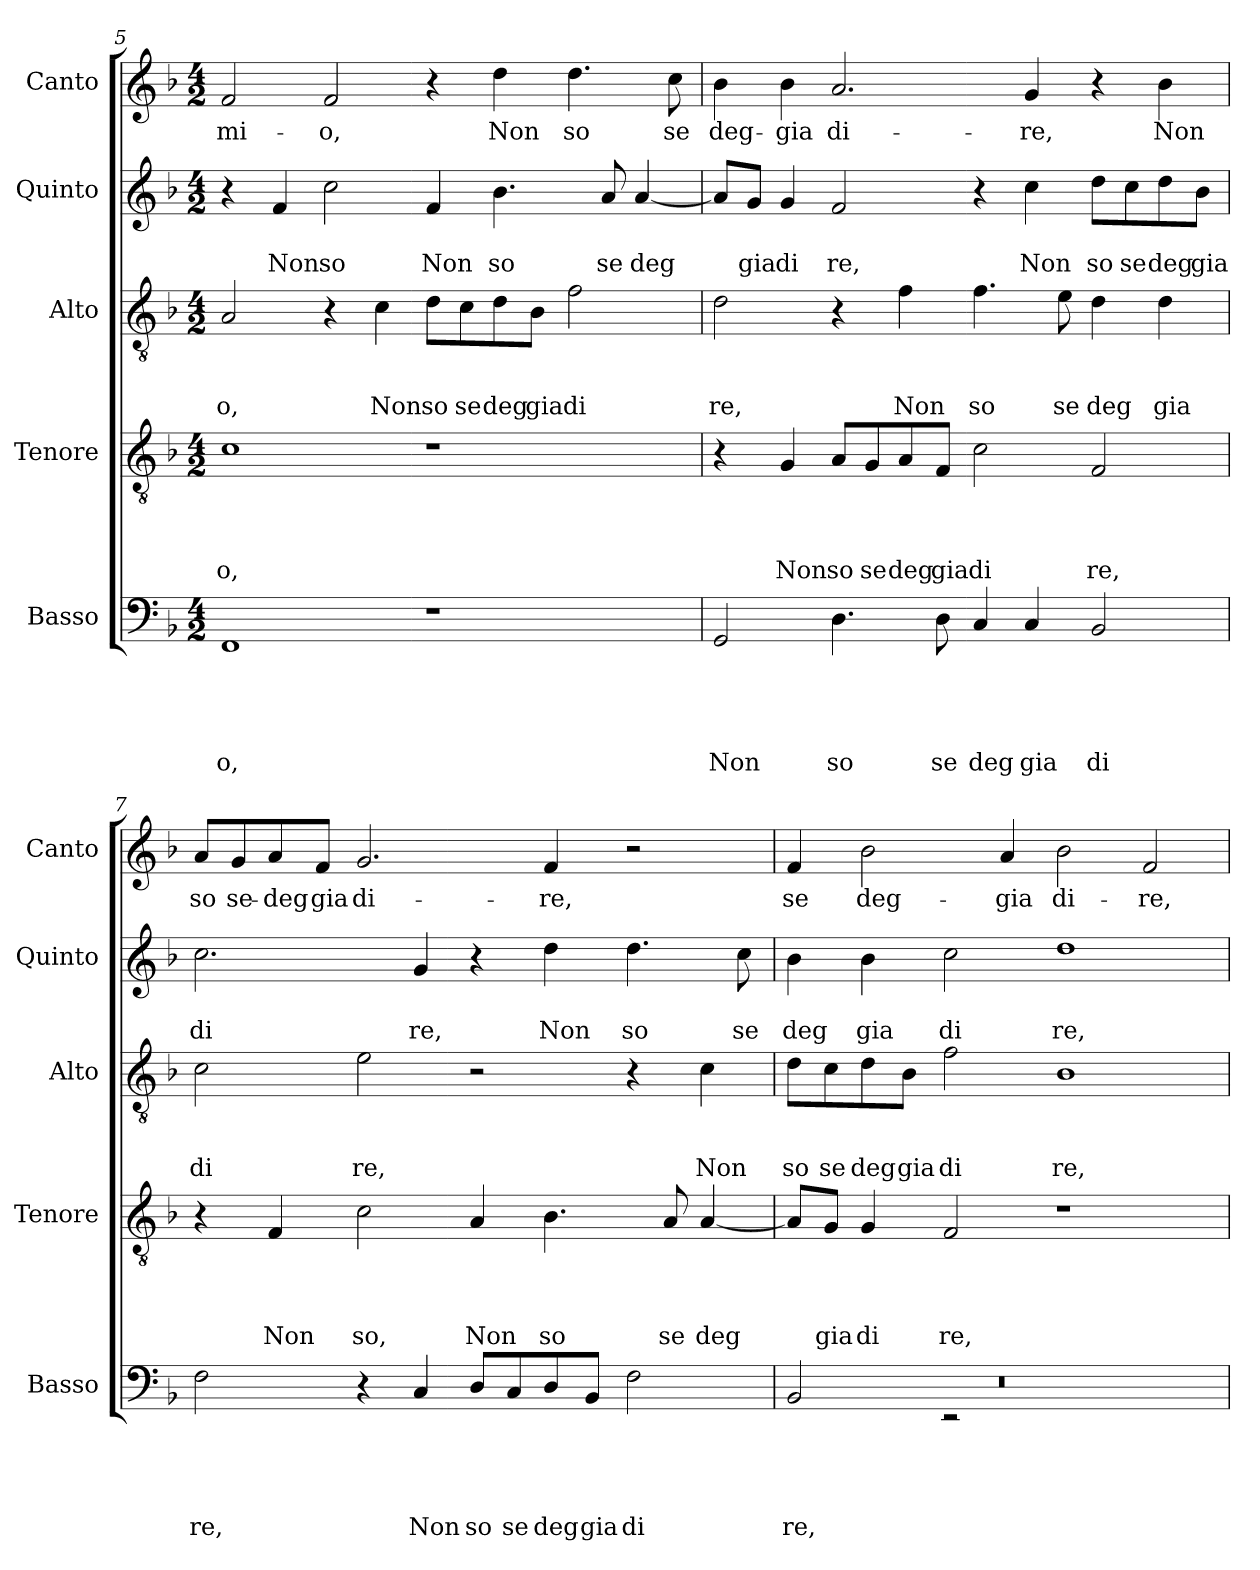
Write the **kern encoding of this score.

**kern	**text	**text	**text	**text	**text	**kern	**text	**text	**text	**text	**kern	**text	**text	**text	**kern	**text	**text	**kern	**text
*part5	*part5	*part5	*part5	*part5	*part5	*part4	*part4	*part4	*part4	*part4	*part3	*part3	*part3	*part3	*part2	*part2	*part2	*part1	*part1
*staff5	*staff5	*staff5	*staff5	*staff5	*staff5	*staff4	*staff4	*staff4	*staff4	*staff4	*staff3	*staff3	*staff3	*staff3	*staff2	*staff2	*staff2	*staff1	*staff1
*I"Basso	*	*	*	*	*	*I"Tenore	*	*	*	*	*I"Alto	*	*	*	*I"Quinto	*	*	*I"Canto	*
*I'Basso	*	*	*	*	*	*I'Tenore	*	*	*	*	*I'Alto	*	*	*	*I'Quinto	*	*	*I'Canto	*
*clefF4	*	*	*	*	*	*clefGv2	*	*	*	*	*clefGv2	*	*	*	*clefG2	*	*	*clefG2	*
*k[b-]	*	*	*	*	*	*k[b-]	*	*	*	*	*k[b-]	*	*	*	*k[b-]	*	*	*k[b-]	*
*F:	*	*	*	*	*	*F:	*	*	*	*	*F:	*	*	*	*F:	*	*	*F:	*
*M4/2	*	*	*	*	*	*M4/2	*	*	*	*	*M4/2	*	*	*	*M4/2	*	*	*M4/2	*
=5	=5	=5	=5	=5	=5	=5	=5	=5	=5	=5	=5	=5	=5	=5	=5	=5	=5	=5	=5
!	!	!	!	!	!LO:LY:b	!	!	!	!	!LO:LY:b	!	!	!	!LO:LY:b	!	!	!	!	!LO:LY:b
1FF	.	.	.	.	o,	1c	.	.	.	o,	2A/	.	.	o,	4r	.	.	2f</	mi-
!	!	!	!	!	!	!	!	!	!	!	!	!	!	!	!	!	!LO:LY:b	!	!
.	.	.	.	.	.	.	.	.	.	.	.	.	.	.	4f/	.	Non	.	.
!	!	!	!	!	!	!	!	!	!	!	!	!	!	!	!	!	!LO:LY:b	!	!LO:LY:b
.	.	.	.	.	.	.	.	.	.	.	4r	.	.	.	2cc\	.	so	2f/	-o,
!	!	!	!	!	!	!	!	!	!	!	!	!	!	!LO:LY:b	!	!	!	!	!
.	.	.	.	.	.	.	.	.	.	.	4c\	.	.	Non	.	.	.	.	.
!	!	!	!	!	!	!	!	!	!	!	!	!	!	!LO:LY:b	!	!	!LO:LY:b	!	!
1r	.	.	.	.	.	1r	.	.	.	.	8d\L	.	.	so	4f/	.	Non	4r	.
!	!	!	!	!	!	!	!	!	!	!	!	!	!	!LO:LY:b	!	!	!	!	!
.	.	.	.	.	.	.	.	.	.	.	8c\	.	.	se	.	.	.	.	.
!	!	!	!	!	!	!	!	!	!	!	!	!	!	!LO:LY:b	!	!	!LO:LY:b	!	!LO:LY:b
.	.	.	.	.	.	.	.	.	.	.	8d\	.	.	deg	4.b-\	.	so	4dd\	Non
!	!	!	!	!	!	!	!	!	!	!	!	!	!	!LO:LY:b	!	!	!	!	!
.	.	.	.	.	.	.	.	.	.	.	8B-\J	.	.	gia	.	.	.	.	.
!	!	!	!	!	!	!	!	!	!	!	!	!	!	!LO:LY:b	!	!	!	!	!LO:LY:b
.	.	.	.	.	.	.	.	.	.	.	2f\	.	.	di	.	.	.	4.dd\	so
!	!	!	!	!	!	!	!	!	!	!	!	!	!	!	!	!	!LO:LY:b	!	!
.	.	.	.	.	.	.	.	.	.	.	.	.	.	.	8a/	.	se	.	.
!	!	!	!	!	!	!	!	!	!	!	!	!	!	!	!	!	!LO:LY:b	!	!
.	.	.	.	.	.	.	.	.	.	.	.	.	.	.	[<4a/	.	deg	.	.
!	!	!	!	!	!	!	!	!	!	!	!	!	!	!	!	!	!	!	!LO:LY:b
.	.	.	.	.	.	.	.	.	.	.	.	.	.	.	.	.	.	8cc\	se
!!LO:LB:g=z
=6	=6	=6	=6	=6	=6	=6	=6	=6	=6	=6	=6	=6	=6	=6	=6	=6	=6	=6	=6
!	!	!	!	!	!LO:LY:b	!	!	!	!	!	!	!	!	!LO:LY:b	!	!	!	!	!LO:LY:b
2GG/	.	.	.	.	Non	4r	.	.	.	.	2d\	.	.	re,	8a/L]	.	.	4b-\	deg-
!	!	!	!	!	!	!	!	!	!	!	!	!	!	!	!	!	!LO:LY:b	!	!
.	.	.	.	.	.	.	.	.	.	.	.	.	.	.	8g/J	.	gia	.	.
!	!	!	!	!	!	!	!	!	!	!LO:LY:b	!	!	!	!	!	!	!LO:LY:b	!	!LO:LY:b
.	.	.	.	.	.	4G/	.	.	.	Non	.	.	.	.	4g/	.	di	4b-\	-gia
!	!	!	!	!	!LO:LY:b	!	!	!	!	!LO:LY:b	!	!	!	!	!	!	!LO:LY:b	!	!LO:LY:b
4.D\	.	.	.	.	so	8A/L	.	.	.	so	4r	.	.	.	2f/	.	re,	2.a/	di-
!	!	!	!	!	!	!	!	!	!	!LO:LY:b	!	!	!	!	!	!	!	!	!
.	.	.	.	.	.	8G/	.	.	.	se	.	.	.	.	.	.	.	.	.
!	!	!	!	!	!	!	!	!	!	!LO:LY:b	!	!	!	!LO:LY:b	!	!	!	!	!
.	.	.	.	.	.	8A/	.	.	.	deg	4f\	.	.	Non	.	.	.	.	.
!	!	!	!	!	!LO:LY:b	!	!	!	!	!LO:LY:b	!	!	!	!	!	!	!	!	!
8D\	.	.	.	.	se	8F/J	.	.	.	gia	.	.	.	.	.	.	.	.	.
!	!	!	!	!	!LO:LY:b	!	!	!	!	!LO:LY:b	!	!	!	!LO:LY:b	!	!	!	!	!
4C/	.	.	.	.	deg	2c\	.	.	.	di	4.f\	.	.	so	4r	.	.	.	.
!	!	!	!	!	!LO:LY:b	!	!	!	!	!	!	!	!	!	!	!	!LO:LY:b	!	!LO:LY:b
4C/	.	.	.	.	gia	.	.	.	.	.	.	.	.	.	4cc\	.	Non	4g/	-re,
!	!	!	!	!	!	!	!	!	!	!	!	!	!	!LO:LY:b	!	!	!	!	!
.	.	.	.	.	.	.	.	.	.	.	8e\	.	.	se	.	.	.	.	.
!	!	!	!	!	!LO:LY:b	!	!	!	!	!LO:LY:b	!	!	!	!LO:LY:b	!	!	!LO:LY:b	!	!
2BB-/	.	.	.	.	di	2F/	.	.	.	re,	4d\	.	.	deg	8dd\L	.	so	4r	.
!	!	!	!	!	!	!	!	!	!	!	!	!	!	!	!	!	!LO:LY:b	!	!
.	.	.	.	.	.	.	.	.	.	.	.	.	.	.	8cc\	.	se	.	.
!	!	!	!	!	!	!	!	!	!	!	!	!	!	!LO:LY:b	!	!	!LO:LY:b	!	!LO:LY:b
.	.	.	.	.	.	.	.	.	.	.	4d\	.	.	gia	8dd\	.	deg	4b-\	Non
!	!	!	!	!	!	!	!	!	!	!	!	!	!	!	!	!	!LO:LY:b	!	!
.	.	.	.	.	.	.	.	.	.	.	.	.	.	.	8b-\J	.	gia	.	.
=7	=7	=7	=7	=7	=7	=7	=7	=7	=7	=7	=7	=7	=7	=7	=7	=7	=7	=7	=7
!	!	!	!	!	!LO:LY:b	!	!	!	!	!	!	!	!	!LO:LY:b	!	!	!LO:LY:b	!	!LO:LY:b
2F\	.	.	.	.	re,	4r	.	.	.	.	2c\	.	.	di	2.cc\	.	di	8a/L	so
!	!	!	!	!	!	!	!	!	!	!	!	!	!	!	!	!	!	!	!LO:LY:b
.	.	.	.	.	.	.	.	.	.	.	.	.	.	.	.	.	.	8g/	se-
!	!	!	!	!	!	!	!	!	!	!LO:LY:b	!	!	!	!	!	!	!	!	!LO:LY:b
.	.	.	.	.	.	4F/	.	.	.	Non	.	.	.	.	.	.	.	8a/	-deg
!	!	!	!	!	!	!	!	!	!	!	!	!	!	!	!	!	!	!	!LO:LY:b
.	.	.	.	.	.	.	.	.	.	.	.	.	.	.	.	.	.	8f/J	gia
!	!	!	!	!	!	!	!	!	!	!LO:LY:b	!	!	!	!LO:LY:b	!	!	!	!	!LO:LY:b
4r	.	.	.	.	.	2c\	.	.	.	so,	2e\	.	.	re,	.	.	.	2.g/	di-
!	!	!	!	!	!LO:LY:b	!	!	!	!	!	!	!	!	!	!	!	!LO:LY:b	!	!
4C/	.	.	.	.	Non	.	.	.	.	.	.	.	.	.	4g/	.	re,	.	.
!	!	!	!	!	!LO:LY:b	!	!	!	!	!LO:LY:b	!	!	!	!	!	!	!	!	!
8D/L	.	.	.	.	so	4A/	.	.	.	Non	2r	.	.	.	4r	.	.	.	.
!	!	!	!	!	!LO:LY:b	!	!	!	!	!	!	!	!	!	!	!	!	!	!
8C/	.	.	.	.	se	.	.	.	.	.	.	.	.	.	.	.	.	.	.
!	!	!	!	!	!LO:LY:b	!	!	!	!	!LO:LY:b	!	!	!	!	!	!	!LO:LY:b	!	!LO:LY:b
8D/	.	.	.	.	deg	4.B-\	.	.	.	so	.	.	.	.	4dd\	.	Non	4f/	-re,
!	!	!	!	!	!LO:LY:b	!	!	!	!	!	!	!	!	!	!	!	!	!	!
8BB-/J	.	.	.	.	gia	.	.	.	.	.	.	.	.	.	.	.	.	.	.
!	!	!	!	!	!LO:LY:b	!	!	!	!	!	!	!	!	!	!	!	!LO:LY:b	!	!
2F\	.	.	.	.	di	.	.	.	.	.	4r	.	.	.	4.dd\	.	so	2r	.
!	!	!	!	!	!	!	!	!	!	!LO:LY:b	!	!	!	!	!	!	!	!	!
.	.	.	.	.	.	8A/	.	.	.	se	.	.	.	.	.	.	.	.	.
!	!	!	!	!	!	!	!	!	!	!LO:LY:b	!	!	!	!LO:LY:b	!	!	!	!	!
.	.	.	.	.	.	[<4A/	.	.	.	deg	4c\	.	.	Non	.	.	.	.	.
!	!	!	!	!	!	!	!	!	!	!	!	!	!	!	!	!	!LO:LY:b	!	!
.	.	.	.	.	.	.	.	.	.	.	.	.	.	.	8cc\	.	se	.	.
=8	=8	=8	=8	=8	=8	=8	=8	=8	=8	=8	=8	=8	=8	=8	=8	=8	=8	=8	=8
*^	*	*	*	*	*	*	*	*	*	*	*	*	*	*	*	*	*	*	*
*	*^	*	*	*	*	*	*	*	*	*	*	*	*	*	*	*	*	*	*	*
!	!	!LO:N:vis=1	!	!	!	!	!LO:LY:b	!	!	!	!	!	!	!	!	!LO:LY:b	!	!	!LO:LY:b	!	!LO:LY:b
2BB-/	2ryy	0r	.	.	.	.	re,	8A/L]	.	.	.	.	8d\L	.	.	so	4b-\	.	deg	4f/	se
!	!	!	!	!	!	!	!	!	!	!	!	!LO:LY:b	!	!	!	!LO:LY:b	!	!	!	!	!
.	.	.	.	.	.	.	.	8G/J	.	.	.	gia	8c\	.	.	se	.	.	.	.	.
!	!	!	!	!	!	!	!	!	!	!	!	!LO:LY:b	!	!	!	!LO:LY:b	!	!	!LO:LY:b	!	!LO:LY:b
.	.	.	.	.	.	.	.	4G/	.	.	.	di	8d\	.	.	deg	4b-\	.	gia	2b-\	deg-
!	!	!	!	!	!	!	!	!	!	!	!	!	!	!	!	!LO:LY:b	!	!	!	!	!
.	.	.	.	.	.	.	.	.	.	.	.	.	8B-\J	.	.	gia	.	.	.	.	.
!	!	!	!	!	!	!	!	!	!	!	!	!LO:LY:b	!	!	!	!LO:LY:b	!	!	!LO:LY:b	!	!
2ryy	2rEE	.	.	.	.	.	.	2F/	.	.	.	re,	2f\	.	.	di	2cc\	.	di	.	.
!	!	!	!	!	!	!	!	!	!	!	!	!	!	!	!	!	!	!	!	!	!LO:LY:b
.	.	.	.	.	.	.	.	.	.	.	.	.	.	.	.	.	.	.	.	4a/	-gia
!	!	!	!	!	!	!	!	!	!	!	!	!	!	!	!	!LO:LY:b	!	!	!LO:LY:b	!	!LO:LY:b
1ryy	1ryy	.	.	.	.	.	.	1r	.	.	.	.	1B-	.	.	re,	1dd	.	re,	2b-\	di-
!	!	!	!	!	!	!	!	!	!	!	!	!	!	!	!	!	!	!	!	!	!LO:LY:b
.	.	.	.	.	.	.	.	.	.	.	.	.	.	.	.	.	.	.	.	2f/	-re,
*v	*v	*v	*	*	*	*	*	*	*	*	*	*	*	*	*	*	*	*	*	*	*
=	=	=	=	=	=	=	=	=	=	=	=	=	=	=	=	=	=	=	=
*-	*-	*-	*-	*-	*-	*-	*-	*-	*-	*-	*-	*-	*-	*-	*-	*-	*-	*-	*-
